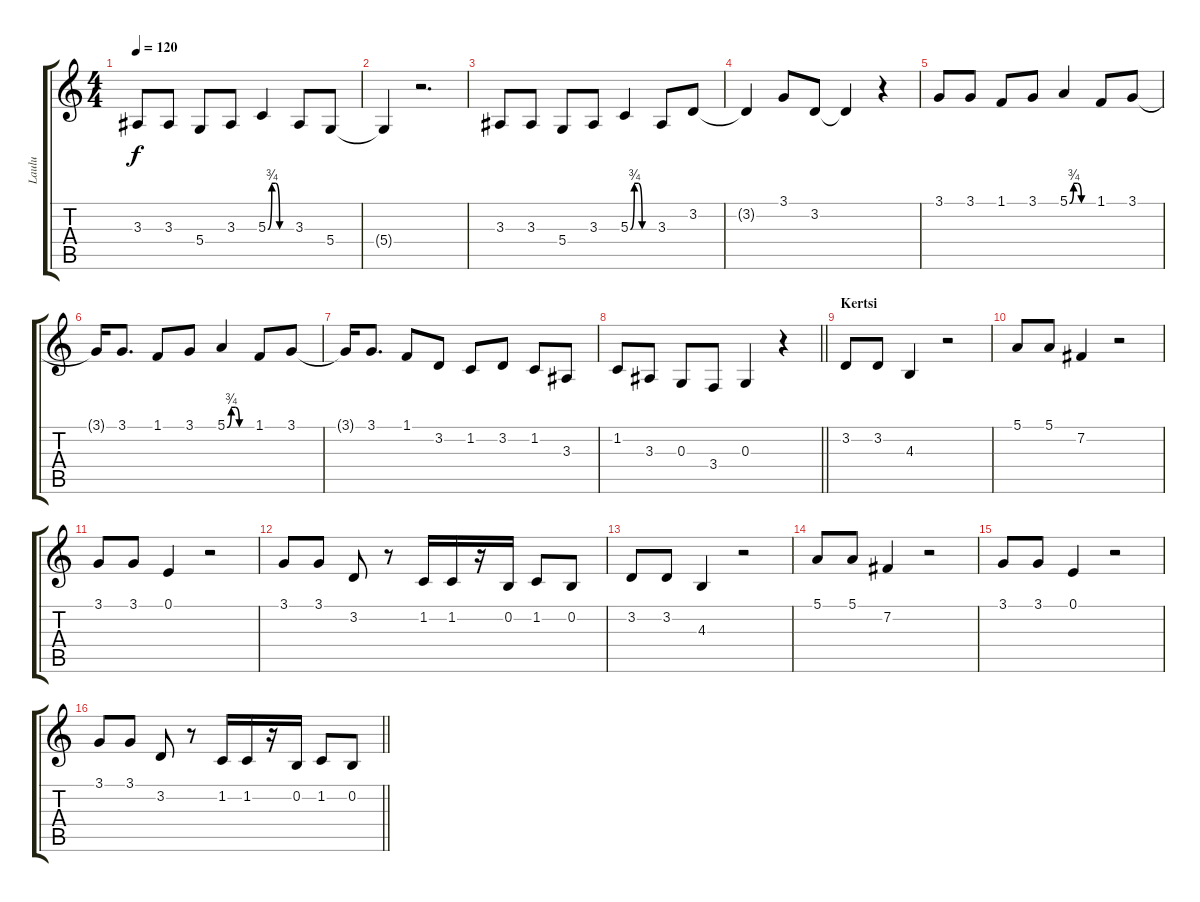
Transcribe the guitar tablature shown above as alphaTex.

\track ("Laulu" "Laulu") {instrument lead6voice}
\staff {score tabs}
\tuning (E4 B3 G3 D3 A2 E2) {hide}
\ts (4 4)
\tempo 120
\clef g2
\ks c
3.3.8{dy f} 3.3.8 5.4.8 3.3.8 5.3{be (custom 0 0 10 3 20 3 30 0 60 0)}.4 3.3.8 5.4.8 |
5.4{t}.4 r.2{d} |
3.3.8 3.3.8 5.4.8 3.3.8 5.3{be (custom 0 0 10 3 20 3 30 0 60 0)}.4 3.3.8 3.2.8 |
3.2{t}.4 3.1.8 3.2.8 3.2{t}.4 r.4 |
3.1.8 3.1.8 1.1.8 3.1.8 5.1{be (custom 0 0 10 3 20 3 30 0 60 0)}.4 1.1.8 3.1.8 |
3.1{t}.16 3.1.8{d} 1.1.8 3.1.8 5.1{be (custom 0 0 10 3 20 3 30 0 60 0)}.4 1.1.8 3.1.8 |
3.1{t}.16 3.1.8{d} 1.1.8 3.2.8 1.2.8 3.2.8 1.2.8 3.3.8 |
\barLineRight lightlight
1.2.8 3.3.8 0.3.8 3.4.8 0.3.4 r.4 |
\section ("" "Kertsi")
3.2.8 3.2.8 4.3.4 r.2 |
5.1.8 5.1.8 7.2.4 r.2 |
3.1.8 3.1.8 0.1.4 r.2 |
3.1.8 3.1.8 3.2.8 r.8 1.2.16 1.2.16 r.16 0.2.16 1.2.8 0.2.8 |
3.2.8 3.2.8 4.3.4 r.2 |
5.1.8 5.1.8 7.2.4 r.2 |
3.1.8 3.1.8 0.1.4 r.2 |
\barLineRight lightlight
3.1.8 3.1.8 3.2.8 r.8 1.2.16 1.2.16 r.16 0.2.16 1.2.8 0.2.8
